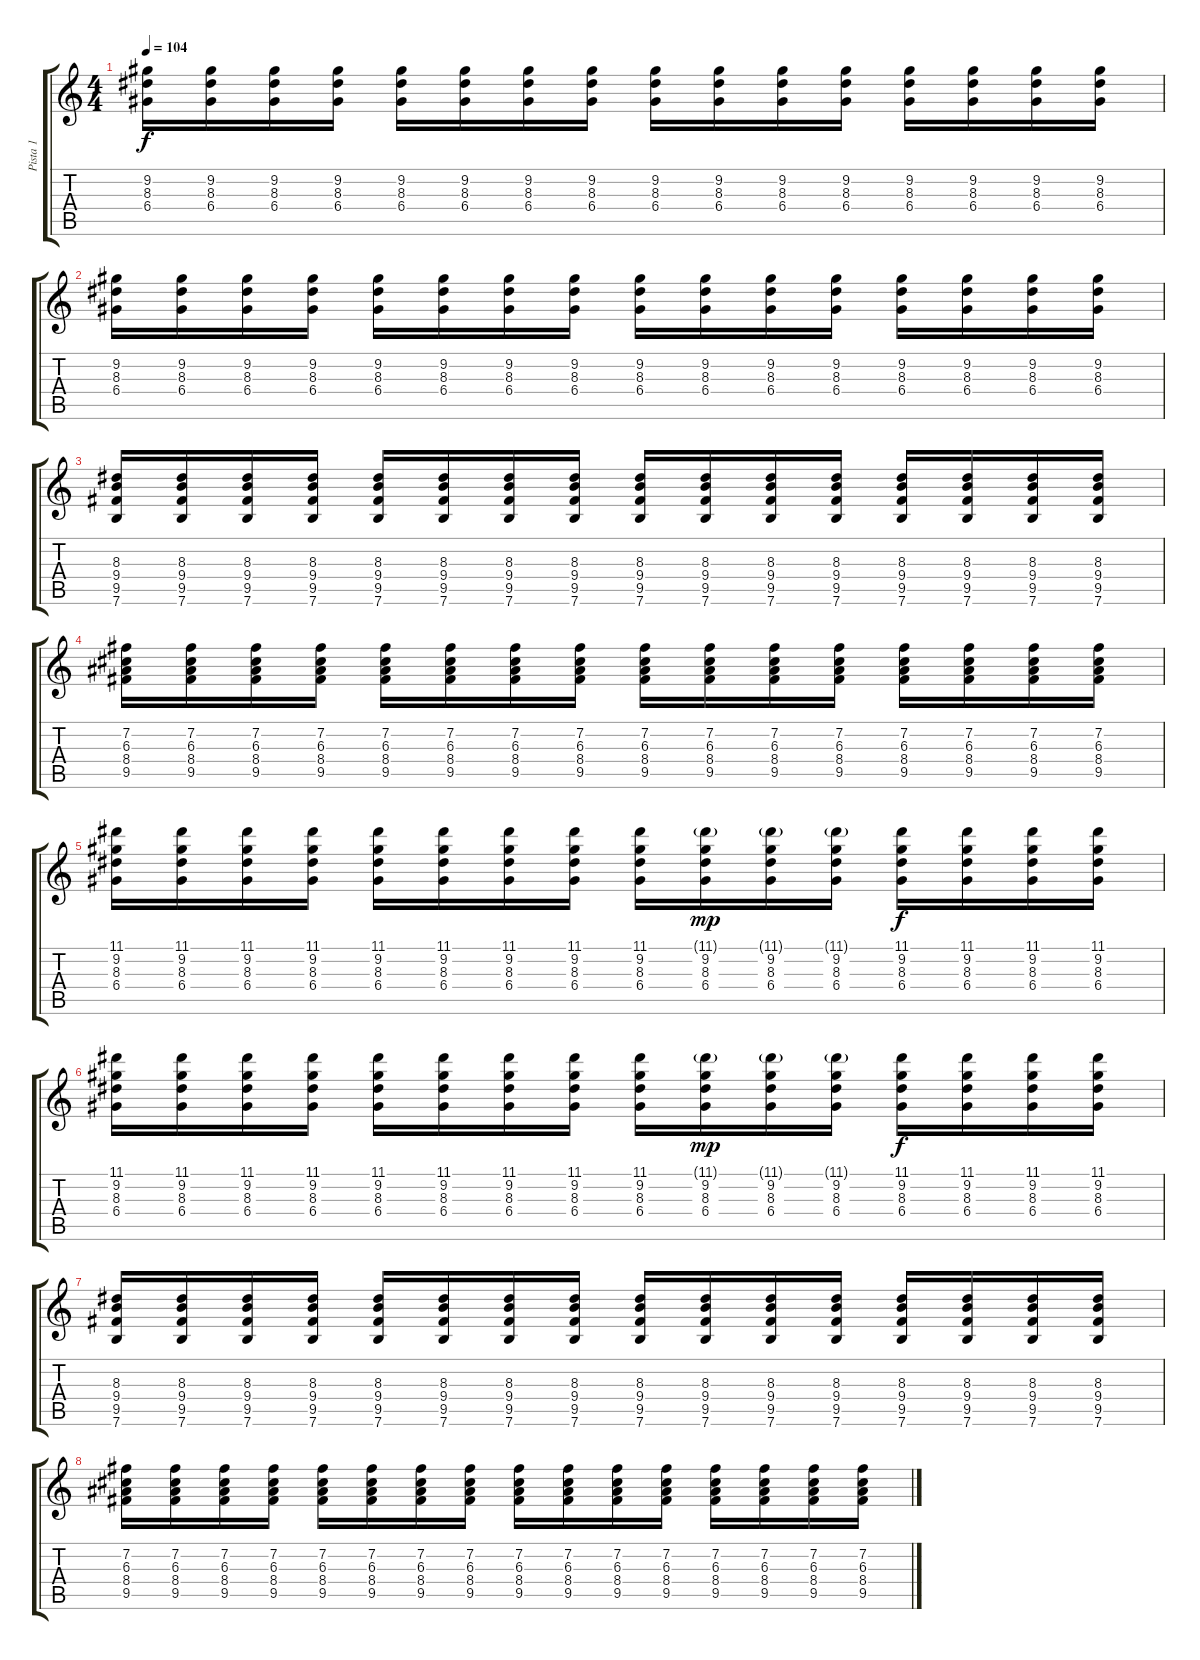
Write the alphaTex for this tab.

\track ("Pista 1" "Pista 1") {instrument electricguitarclean}
\staff {score tabs}
\tuning (E4 B3 G3 D3 A2 E2) {hide}
\ts (4 4)
\tempo 104
\clef g2
\ks c
(9.2 8.3 6.4).16{dy f} (9.2 8.3 6.4).16 (9.2 8.3 6.4).16 (9.2 8.3 6.4).16 (9.2 8.3 6.4).16 (9.2 8.3 6.4).16 (9.2 8.3 6.4).16 (9.2 8.3 6.4).16 (9.2 8.3 6.4).16 (9.2 8.3 6.4).16 (9.2 8.3 6.4).16 (9.2 8.3 6.4).16 (9.2 8.3 6.4).16 (9.2 8.3 6.4).16 (9.2 8.3 6.4).16 (9.2 8.3 6.4).16 |
(9.2 8.3 6.4).16 (9.2 8.3 6.4).16 (9.2 8.3 6.4).16 (9.2 8.3 6.4).16 (9.2 8.3 6.4).16 (9.2 8.3 6.4).16 (9.2 8.3 6.4).16 (9.2 8.3 6.4).16 (9.2 8.3 6.4).16 (9.2 8.3 6.4).16 (9.2 8.3 6.4).16 (9.2 8.3 6.4).16 (9.2 8.3 6.4).16 (9.2 8.3 6.4).16 (9.2 8.3 6.4).16 (9.2 8.3 6.4).16 |
(8.3 9.4 9.5 7.6).16 (8.3 9.4 9.5 7.6).16 (8.3 9.4 9.5 7.6).16 (8.3 9.4 9.5 7.6).16 (8.3 9.4 9.5 7.6).16 (8.3 9.4 9.5 7.6).16 (8.3 9.4 9.5 7.6).16 (8.3 9.4 9.5 7.6).16 (8.3 9.4 9.5 7.6).16 (8.3 9.4 9.5 7.6).16 (8.3 9.4 9.5 7.6).16 (8.3 9.4 9.5 7.6).16 (8.3 9.4 9.5 7.6).16 (8.3 9.4 9.5 7.6).16 (8.3 9.4 9.5 7.6).16 (8.3 9.4 9.5 7.6).16 |
(7.2 6.3 8.4 9.5).16 (7.2 6.3 8.4 9.5).16 (7.2 6.3 8.4 9.5).16 (7.2 6.3 8.4 9.5).16 (7.2 6.3 8.4 9.5).16 (7.2 6.3 8.4 9.5).16 (7.2 6.3 8.4 9.5).16 (7.2 6.3 8.4 9.5).16 (7.2 6.3 8.4 9.5).16 (7.2 6.3 8.4 9.5).16 (7.2 6.3 8.4 9.5).16 (7.2 6.3 8.4 9.5).16 (7.2 6.3 8.4 9.5).16 (7.2 6.3 8.4 9.5).16 (7.2 6.3 8.4 9.5).16 (7.2 6.3 8.4 9.5).16 |
(11.1 9.2 8.3 6.4).16 (11.1 9.2 8.3 6.4).16 (11.1 9.2 8.3 6.4).16 (11.1 9.2 8.3 6.4).16 (11.1 9.2 8.3 6.4).16 (11.1 9.2 8.3 6.4).16 (11.1 9.2 8.3 6.4).16 (11.1 9.2 8.3 6.4).16 (11.1 9.2 8.3 6.4).16 (11.1{g} 9.2 8.3 6.4).16{dy mp} (11.1{g} 9.2 8.3 6.4).16 (11.1{g} 9.2 8.3 6.4).16 (11.1 9.2 8.3 6.4).16{dy f} (11.1 9.2 8.3 6.4).16 (11.1 9.2 8.3 6.4).16 (11.1 9.2 8.3 6.4).16 |
(11.1 9.2 8.3 6.4).16 (11.1 9.2 8.3 6.4).16 (11.1 9.2 8.3 6.4).16 (11.1 9.2 8.3 6.4).16 (11.1 9.2 8.3 6.4).16 (11.1 9.2 8.3 6.4).16 (11.1 9.2 8.3 6.4).16 (11.1 9.2 8.3 6.4).16 (11.1 9.2 8.3 6.4).16 (11.1{g} 9.2 8.3 6.4).16{dy mp} (11.1{g} 9.2 8.3 6.4).16 (11.1{g} 9.2 8.3 6.4).16 (11.1 9.2 8.3 6.4).16{dy f} (11.1 9.2 8.3 6.4).16 (11.1 9.2 8.3 6.4).16 (11.1 9.2 8.3 6.4).16 |
(8.3 9.4 9.5 7.6).16 (8.3 9.4 9.5 7.6).16 (8.3 9.4 9.5 7.6).16 (8.3 9.4 9.5 7.6).16 (8.3 9.4 9.5 7.6).16 (8.3 9.4 9.5 7.6).16 (8.3 9.4 9.5 7.6).16 (8.3 9.4 9.5 7.6).16 (8.3 9.4 9.5 7.6).16 (8.3 9.4 9.5 7.6).16 (8.3 9.4 9.5 7.6).16 (8.3 9.4 9.5 7.6).16 (8.3 9.4 9.5 7.6).16 (8.3 9.4 9.5 7.6).16 (8.3 9.4 9.5 7.6).16 (8.3 9.4 9.5 7.6).16 |
(7.2 6.3 8.4 9.5).16 (7.2 6.3 8.4 9.5).16 (7.2 6.3 8.4 9.5).16 (7.2 6.3 8.4 9.5).16 (7.2 6.3 8.4 9.5).16 (7.2 6.3 8.4 9.5).16 (7.2 6.3 8.4 9.5).16 (7.2 6.3 8.4 9.5).16 (7.2 6.3 8.4 9.5).16 (7.2 6.3 8.4 9.5).16 (7.2 6.3 8.4 9.5).16 (7.2 6.3 8.4 9.5).16 (7.2 6.3 8.4 9.5).16 (7.2 6.3 8.4 9.5).16 (7.2 6.3 8.4 9.5).16 (7.2 6.3 8.4 9.5).16
